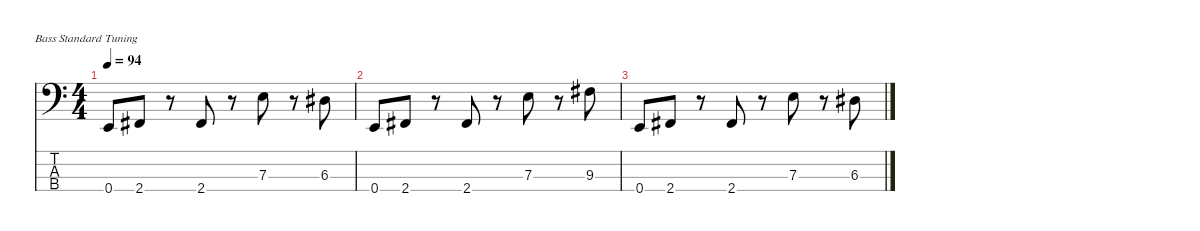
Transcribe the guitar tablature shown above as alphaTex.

\defaultSystemsLayout 4
\hideDynamics
\bracketExtendMode nobrackets
\singleTrackTrackNamePolicy hidden
\multiTrackTrackNamePolicy hidden
\otherSystemsTrackNameOrientation horizontal
\track ("Andy Rourke" "el.bs.") {instrument electricbassfinger}
\staff {score tabs}
\tuning (G2 D2 A1 E1)
\ts (4 4)
\tempo 94
\clef f4
\ks c
0.4.8{dy f} 2.4{acc #}.8 r.8 2.4{acc #}.8 r.8 7.3.8 r.8 6.3{acc #}.8 |
0.4.8 2.4{acc #}.8 r.8 2.4{acc #}.8 r.8 7.3.8 r.8 9.3{acc #}.8 |
0.4.8 2.4{acc #}.8 r.8 2.4{acc #}.8 r.8 7.3.8 r.8 6.3{acc #}.8
